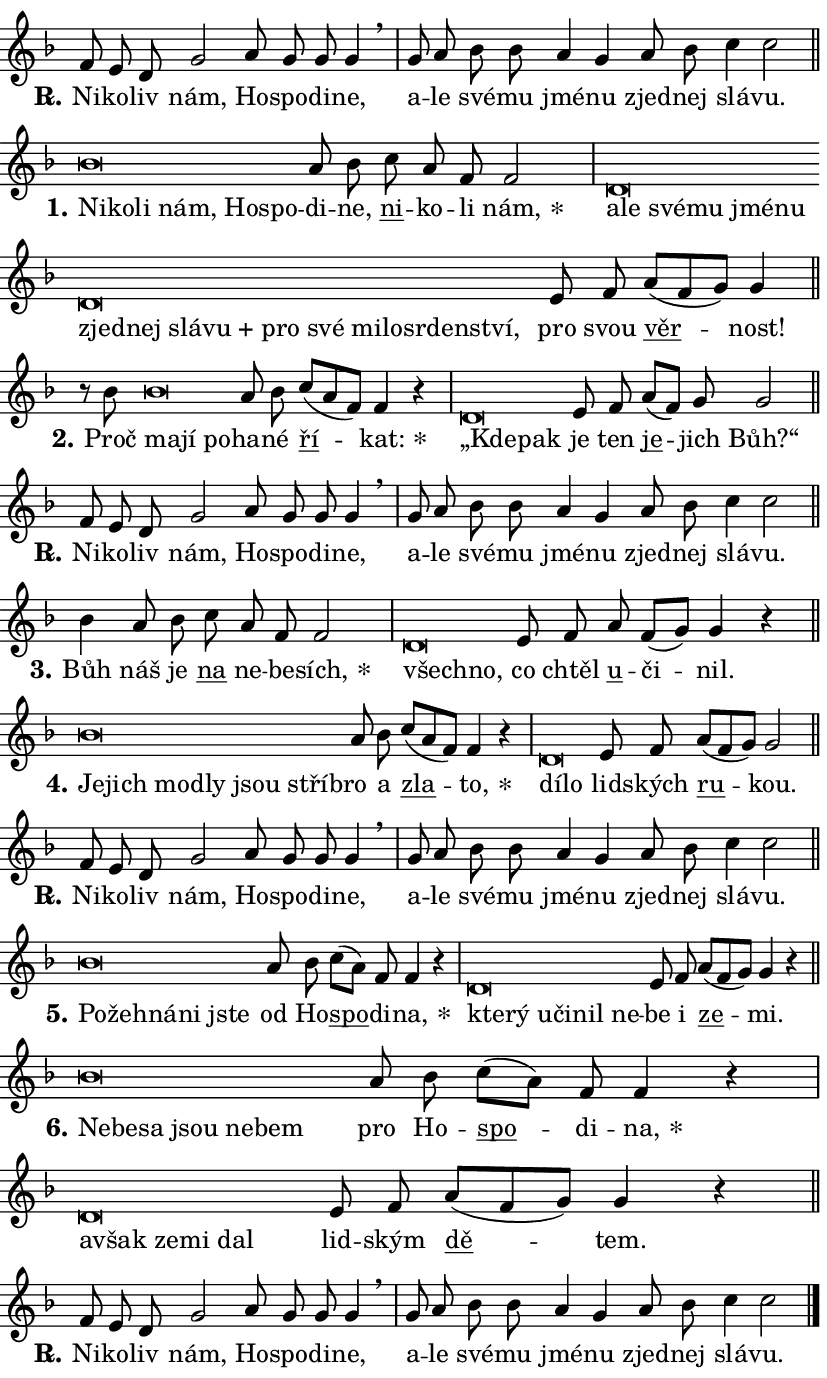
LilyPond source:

\version "2.24.0"
\header { tagline = "" }
\paper {
  indent = 0\cm
  top-margin = 0\cm
  right-margin = 0.13\cm % to fit lyric hyphens
  bottom-margin = 0\cm
  left-margin = 0\cm
  paper-width = 14\cm
  page-breaking = #ly:one-page-breaking
  system-system-spacing.basic-distance = #11
  score-system-spacing.basic-distance = #11
  ragged-last = ##f
}


%% Author: Thomas Morley
%% https://lists.gnu.org/archive/html/lilypond-user/2020-05/msg00002.html
#(define (line-position grob)
"Returns position of @var[grob} in current system:
   @code{'start}, if at first time-step
   @code{'end}, if at last time-step
   @code{'middle} otherwise
"
  (let* ((col (ly:item-get-column grob))
         (ln (ly:grob-object col 'left-neighbor))
         (rn (ly:grob-object col 'right-neighbor))
         (col-to-check-left (if (ly:grob? ln) ln col))
         (col-to-check-right (if (ly:grob? rn) rn col))
         (break-dir-left
           (and
             (ly:grob-property col-to-check-left 'non-musical #f)
             (ly:item-break-dir col-to-check-left)))
         (break-dir-right
           (and
             (ly:grob-property col-to-check-right 'non-musical #f)
             (ly:item-break-dir col-to-check-right))))
        (cond ((eqv? 1 break-dir-left) 'start)
              ((eqv? -1 break-dir-right) 'end)
              (else 'middle))))

#(define (tranparent-at-line-position vctor)
  (lambda (grob)
  "Relying on @code{line-position} select the relevant enry from @var{vctor}.
Used to determine transparency,"
    (case (line-position grob)
      ((end) (not (vector-ref vctor 0)))
      ((middle) (not (vector-ref vctor 1)))
      ((start) (not (vector-ref vctor 2))))))

noteHeadBreakVisibility =
#(define-music-function (break-visibility)(vector?)
"Makes @code{NoteHead}s transparent relying on @var{break-visibility}"
#{
  \override NoteHead.transparent =
    #(tranparent-at-line-position break-visibility)
#})

#(define delete-ledgers-for-transparent-note-heads
  (lambda (grob)
    "Reads whether a @code{NoteHead} is transparent.
If so this @code{NoteHead} is removed from @code{'note-heads} from
@var{grob}, which is supposed to be @code{LedgerLineSpanner}.
As a result ledgers are not printed for this @code{NoteHead}"
    (let* ((nhds-array (ly:grob-object grob 'note-heads))
           (nhds-list
             (if (ly:grob-array? nhds-array)
                 (ly:grob-array->list nhds-array)
                 '()))
           ;; Relies on the transparent-property being done before
           ;; Staff.LedgerLineSpanner.after-line-breaking is executed.
           ;; This is fragile ...
           (to-keep
             (remove
               (lambda (nhd)
                 (ly:grob-property nhd 'transparent #f))
               nhds-list)))
      ;; TODO find a better method to iterate over grob-arrays, similiar
      ;; to filter/remove etc for lists
      ;; For now rebuilt from scratch
      (set! (ly:grob-object grob 'note-heads)  '())
      (for-each
        (lambda (nhd)
          (ly:pointer-group-interface::add-grob grob 'note-heads nhd))
        to-keep))))

squashNotes = {
  \override NoteHead.X-extent = #'(-0.2 . 0.2)
  \override NoteHead.Y-extent = #'(-0.75 . 0)
  \override NoteHead.stencil =
    #(lambda (grob)
       (let ((pos (ly:grob-property grob 'staff-position)))
         (begin
           (if (< pos -7) (display "ERROR: Lower brevis then expected\n") (display ""))
           (if (<= pos -6) ly:text-interface::print ly:note-head::print))))
}
unSquashNotes = {
  \revert NoteHead.X-extent
  \revert NoteHead.Y-extent
  \revert NoteHead.stencil
}

hideNotes = \noteHeadBreakVisibility #begin-of-line-visible
unHideNotes = \noteHeadBreakVisibility #all-visible

% work-around for resetting accidentals
% https://lilypond.org/doc/v2.23/Documentation/notation/displaying-rhythms#unmetered-music
cadenzaMeasure = {
  \cadenzaOff
  \partial 1024 s1024
  \cadenzaOn
}

#(define-markup-command (accent layout props text) (markup?)
  "Underline accented syllable"
  (interpret-markup layout props
    #{\markup \override #'(offset . 4.3) \underline { #text }#}))

responsum = \markup \concat {
  "R" \hspace #-1.05 \path #0.1 #'((moveto 0 0.07) (lineto 0.9 0.8)) \hspace #0.05 "."
}

spaceSize = #0.6828661417322834 % exact space size for TeX Gyre Schola

\layout {
  \context {
    \Staff
    \remove "Time_signature_engraver"
    \override LedgerLineSpanner.after-line-breaking = #delete-ledgers-for-transparent-note-heads
  }
  \context {
    \Lyrics {
      \override LyricSpace.minimum-distance = \spaceSize
      \override LyricText.font-name = #"TeX Gyre Schola"
      \override LyricText.font-size = 1
      \override StanzaNumber.font-name = #"TeX Gyre Schola Bold"
      \override StanzaNumber.font-size = 1
    }
  }
  \context {
    \Score 
    \override NoteHead.text =
      #(lambda (grob) 
        (let ((pos (ly:grob-property grob 'staff-position)))
          #{\markup {
            \combine
              \halign #-0.55 \raise #(if (= pos -6) 0 0.5) \override #'(thickness . 2) \draw-line #'(3.2 . 0)
              \musicglyph "noteheads.sM1"
          }#}))
  }
}

% magnetic-lyrics.ily
%
%   written by
%     Jean Abou Samra <jean@abou-samra.fr>
%     Werner Lemberg <wl@gnu.org>
%
%   adapted by
%     Jiri Hon <jiri.hon@gmail.com>
%
% Version 2022-Apr-15

% https://www.mail-archive.com/lilypond-user@gnu.org/msg149350.html

#(define (Left_hyphen_pointer_engraver context)
   "Collect syllable-hyphen-syllable occurrences in lyrics and store
them in properties.  This engraver only looks to the left.  For
example, if the lyrics input is @code{foo -- bar}, it does the
following.

@itemize @bullet
@item
Set the @code{text} property of the @code{LyricHyphen} grob between
@q{foo} and @q{bar} to @code{foo}.

@item
Set the @code{left-hyphen} property of the @code{LyricText} grob with
text @q{foo} to the @code{LyricHyphen} grob between @q{foo} and
@q{bar}.
@end itemize

Use this auxiliary engraver in combination with the
@code{lyric-@/text::@/apply-@/magnetic-@/offset!} hook."
   (let ((hyphen #f)
         (text #f))
     (make-engraver
      (acknowledgers
       ((lyric-syllable-interface engraver grob source-engraver)
        (set! text grob)))
      (end-acknowledgers
       ((lyric-hyphen-interface engraver grob source-engraver)
        ;(when (not (grob::has-interface grob 'lyric-space-interface))
          (set! hyphen grob)));)
      ((stop-translation-timestep engraver)
       (when (and text hyphen)
         (ly:grob-set-object! text 'left-hyphen hyphen))
       (set! text #f)
       (set! hyphen #f)))))

#(define (lyric-text::apply-magnetic-offset! grob)
   "If the space between two syllables is less than the value in
property @code{LyricText@/.details@/.squash-threshold}, move the right
syllable to the left so that it gets concatenated with the left
syllable.

Use this function as a hook for
@code{LyricText@/.after-@/line-@/breaking} if the
@code{Left_@/hyphen_@/pointer_@/engraver} is active."
   (let ((hyphen (ly:grob-object grob 'left-hyphen #f)))
     (when hyphen
       (let ((left-text (ly:spanner-bound hyphen LEFT)))
         (when (grob::has-interface left-text 'lyric-syllable-interface)
           (let* ((common (ly:grob-common-refpoint grob left-text X))
                  (this-x-ext (ly:grob-extent grob common X))
                  (left-x-ext
                   (begin
                     ;; Trigger magnetism for left-text.
                     (ly:grob-property left-text 'after-line-breaking)
                     (ly:grob-extent left-text common X)))
                  ;; `delta` is the gap width between two syllables.
                  (delta (- (interval-start this-x-ext)
                            (interval-end left-x-ext)))
                  (details (ly:grob-property grob 'details))
                  (threshold (assoc-get 'squash-threshold details 0.2)))
             (when (< delta threshold)
               (let* (;; We have to manipulate the input text so that
                      ;; ligatures crossing syllable boundaries are not
                      ;; disabled.  For languages based on the Latin
                      ;; script this is essentially a beautification.
                      ;; However, for non-Western scripts it can be a
                      ;; necessity.
                      (lt (ly:grob-property left-text 'text))
                      (rt (ly:grob-property grob 'text))
                      (is-space (grob::has-interface hyphen 'lyric-space-interface))
                      (space (if is-space " " ""))
                      (extra-delta (if is-space spaceSize 0))
                      ;; Append new syllable.
                      (ltrt-space (if (and (string? lt) (string? rt))
                                (string-append lt space rt)
                                (make-concat-markup (list lt space rt))))
                      ;; Right-align `ltrt` to the right side.
                      (ltrt-space-markup (grob-interpret-markup
                               grob
                               (make-translate-markup
                                (cons (interval-length this-x-ext) 0)
                                (make-right-align-markup ltrt-space)))))
                 (begin
                   ;; Don't print `left-text`.
                   (ly:grob-set-property! left-text 'stencil #f)
                   ;; Set text and stencil (which holds all collected
                   ;; syllables so far) and shift it to the left.
                   (ly:grob-set-property! grob 'text ltrt-space)
                   (ly:grob-set-property! grob 'stencil ltrt-space-markup)
                   (ly:grob-translate-axis! grob (- (- delta extra-delta)) X))))))))))


#(define (lyric-hyphen::displace-bounds-first grob)
   ;; Make very sure this callback isn't triggered too early.
   (let ((left (ly:spanner-bound grob LEFT))
         (right (ly:spanner-bound grob RIGHT)))
     (ly:grob-property left 'after-line-breaking)
     (ly:grob-property right 'after-line-breaking)
     (ly:lyric-hyphen::print grob)))

squashThreshold = #0.4

\layout {
  \context {
    \Lyrics
    \consists #Left_hyphen_pointer_engraver
    \override LyricText.after-line-breaking =
      #lyric-text::apply-magnetic-offset!
    \override LyricHyphen.stencil = #lyric-hyphen::displace-bounds-first
    \override LyricText.details.squash-threshold = \squashThreshold
    \override LyricHyphen.minimum-distance = 0
    \override LyricHyphen.minimum-length = \squashThreshold
  }
}

squashText = \override LyricText.details.squash-threshold = 9999
unSquashText = \override LyricText.details.squash-threshold = \squashThreshold

leftText = \override LyricText.self-alignment-X = #LEFT
unLeftText = \revert LyricText.self-alignment-X

starOffset = #(lambda (grob) 
                (let ((x_offset (ly:self-alignment-interface::aligned-on-x-parent grob)))
                  (if (= x_offset 0) 0 (+ x_offset 1.2))))

star = #(define-music-function (syllable)(string?)
"Append star separator at the end of a syllable"
#{
  \once \override LyricText.X-offset = #starOffset
  \lyricmode { \markup {
    #syllable
    \override #'((font-name . "TeX Gyre Schola Bold")) \hspace #0.2 \lower #0.65 \larger "*"
  } }
#})

starAccent = #(define-music-function (syllable)(string?)
"Append star separator at the end of a syllable and make accent"
#{
  \once \override LyricText.X-offset = #starOffset
  \lyricmode { \markup {
    \accent #syllable
    \override #'((font-name . "TeX Gyre Schola Bold")) \hspace #0.2 \lower #0.65 \larger "*"
  } }
#})

breath = #(define-music-function (syllable)(string?)
"Append breathing indicator at the end of a syllable"
#{
  \lyricmode { \markup { #syllable "+" } }
#})

optionalBreath = #(define-music-function (syllable)(string?)
"Append optional breathing indicator at the end of a syllable"
#{
  \lyricmode { \markup { #syllable "(+)" } }
#})


\score {
    <<
        \new Voice = "melody" { \cadenzaOn \key f \major \relative { f'8 e d g2 a8 g g g4 \breathe \cadenzaMeasure \bar "|" g8 a bes bes a4 g \bar "" a8 bes c4 c2 \cadenzaMeasure \bar "||" \break } }
        \new Lyrics \lyricsto "melody" { \lyricmode { \set stanza = \responsum
Ni -- ko -- liv nám, Ho -- spo -- di -- ne, a -- le své -- mu jmé -- nu zjed -- nej slá -- vu. } }
    >>
    \layout {}
}

\score {
    <<
        \new Voice = "melody" { \cadenzaOn \key f \major \relative { \squashNotes bes'\breve*1/16 \hideNotes \breve*1/16 \bar "" \breve*1/16 \bar "" \breve*1/16 \bar "" \breve*1/16 \breve*1/16 \bar "" \unHideNotes \unSquashNotes a8 bes \bar "" c a f f2 \cadenzaMeasure \bar "|" \squashNotes d\breve*1/16 \hideNotes \breve*1/16 \bar "" \breve*1/16 \bar "" \breve*1/16 \bar "" \breve*1/16 \bar "" \breve*1/16 \bar "" \breve*1/16 \bar "" \breve*1/16 \bar "" \breve*1/16 \bar "" \breve*1/16 \bar "" \breve*1/16 \bar "" \breve*1/16 \bar "" \breve*1/16 \bar "" \breve*1/16 \bar "" \breve*1/16 \bar "" \breve*1/16 \breve*1/16 \bar "" \unHideNotes \unSquashNotes e8 f \bar "" a[( f g)] g4 \cadenzaMeasure \bar "||" \break } }
        \new Lyrics \lyricsto "melody" { \lyricmode { \set stanza = "1."
\leftText Ni -- \squashText ko -- li nám, Ho -- spo -- \unLeftText \unSquashText di -- ne, \markup \accent ni -- ko -- li \star nám, \leftText a -- \squashText le své -- mu jmé -- nu zjed -- nej slá -- \breath "vu" pro své mi -- lo -- sr -- den -- ství, \unLeftText \unSquashText pro svou \markup \accent věr -- nost! } }
    >>
    \layout {}
}

\score {
    <<
        \new Voice = "melody" { \cadenzaOn \key f \major \relative { r8 bes'8 \squashNotes bes\breve*1/16 \hideNotes \breve*1/16 \breve*1/16 \bar "" \unHideNotes \unSquashNotes a8 bes \bar "" c[( a f)] f4 r \cadenzaMeasure \bar "|" \squashNotes d\breve*1/16 \hideNotes \breve*1/16 \bar "" \unHideNotes \unSquashNotes e8 f \bar "" a[( f)] g g2 \cadenzaMeasure \bar "||" \break } }
        \new Lyrics \lyricsto "melody" { \lyricmode { \set stanza = "2."
Proč \leftText ma -- \squashText jí po -- \unLeftText \unSquashText ha -- né \markup \accent ří -- \star kat: \leftText „Kde -- \squashText pak \unLeftText \unSquashText je ten \markup \accent je -- jich Bůh?“ } }
    >>
    \layout {}
}

\score {
    <<
        \new Voice = "melody" { \cadenzaOn \key f \major \relative { f'8 e d g2 a8 g g g4 \breathe \cadenzaMeasure \bar "|" g8 a bes bes a4 g \bar "" a8 bes c4 c2 \cadenzaMeasure \bar "||" \break } }
        \new Lyrics \lyricsto "melody" { \lyricmode { \set stanza = \responsum
Ni -- ko -- liv nám, Ho -- spo -- di -- ne, a -- le své -- mu jmé -- nu zjed -- nej slá -- vu. } }
    >>
    \layout {}
}

\score {
    <<
        \new Voice = "melody" { \cadenzaOn \key f \major \relative { bes'4 a8 bes \bar "" c a f f2 \cadenzaMeasure \bar "|" \squashNotes d\breve*1/16 \hideNotes \breve*1/16 \bar "" \unHideNotes \unSquashNotes e8 f \bar "" a f[( g)] g4 r \cadenzaMeasure \bar "||" \break } }
        \new Lyrics \lyricsto "melody" { \lyricmode { \set stanza = "3."
Bůh náš je \markup \accent na ne -- be -- \star sích, \leftText všech -- \squashText no, \unLeftText \unSquashText co chtěl \markup \accent u -- či -- nil. } }
    >>
    \layout {}
}

\score {
    <<
        \new Voice = "melody" { \cadenzaOn \key f \major \relative { \squashNotes bes'\breve*1/16 \hideNotes \breve*1/16 \bar "" \breve*1/16 \bar "" \breve*1/16 \bar "" \breve*1/16 \breve*1/16 \bar "" \unHideNotes \unSquashNotes a8 bes \bar "" c[( a f)] f4 r \cadenzaMeasure \bar "|" \squashNotes d\breve*1/16 \hideNotes \breve*1/16 \bar "" \unHideNotes \unSquashNotes e8 f \bar "" a[( f g)] g2 \cadenzaMeasure \bar "||" \break } }
        \new Lyrics \lyricsto "melody" { \lyricmode { \set stanza = "4."
\leftText Je -- \squashText jich mo -- dly jsou stříb -- \unLeftText \unSquashText ro a \markup \accent zla -- \star to, \leftText dí -- \squashText lo \unLeftText \unSquashText lid -- ských \markup \accent ru -- kou. } }
    >>
    \layout {}
}

\score {
    <<
        \new Voice = "melody" { \cadenzaOn \key f \major \relative { f'8 e d g2 a8 g g g4 \breathe \cadenzaMeasure \bar "|" g8 a bes bes a4 g \bar "" a8 bes c4 c2 \cadenzaMeasure \bar "||" \break } }
        \new Lyrics \lyricsto "melody" { \lyricmode { \set stanza = \responsum
Ni -- ko -- liv nám, Ho -- spo -- di -- ne, a -- le své -- mu jmé -- nu zjed -- nej slá -- vu. } }
    >>
    \layout {}
}

\score {
    <<
        \new Voice = "melody" { \cadenzaOn \key f \major \relative { \squashNotes bes'\breve*1/16 \hideNotes \breve*1/16 \bar "" \breve*1/16 \bar "" \breve*1/16 \breve*1/16 \bar "" \unHideNotes \unSquashNotes a8 bes \bar "" c[( a)] f f4 r \cadenzaMeasure \bar "|" \squashNotes d\breve*1/16 \hideNotes \breve*1/16 \bar "" \breve*1/16 \bar "" \breve*1/16 \bar "" \breve*1/16 \breve*1/16 \bar "" \unHideNotes \unSquashNotes e8 f \bar "" a[( f g)] g4 r \cadenzaMeasure \bar "||" \break } }
        \new Lyrics \lyricsto "melody" { \lyricmode { \set stanza = "5."
\leftText Po -- \squashText žeh -- ná -- ni jste \unLeftText \unSquashText od Ho -- \markup \accent spo -- di -- \star na, \leftText kte -- \squashText rý u -- či -- nil ne -- \unLeftText \unSquashText be i \markup \accent ze -- mi. } }
    >>
    \layout {}
}

\score {
    <<
        \new Voice = "melody" { \cadenzaOn \key f \major \relative { \squashNotes bes'\breve*1/16 \hideNotes \breve*1/16 \bar "" \breve*1/16 \bar "" \breve*1/16 \bar "" \breve*1/16 \breve*1/16 \bar "" \unHideNotes \unSquashNotes a8 bes \bar "" c[( a)] f f4 r \cadenzaMeasure \bar "|" \squashNotes d\breve*1/16 \hideNotes \breve*1/16 \bar "" \breve*1/16 \bar "" \breve*1/16 \breve*1/16 \bar "" \unHideNotes \unSquashNotes e8 f \bar "" a[( f g)] g4 r \cadenzaMeasure \bar "||" \break } }
        \new Lyrics \lyricsto "melody" { \lyricmode { \set stanza = "6."
\leftText Ne -- \squashText be -- sa jsou ne -- bem \unLeftText \unSquashText pro Ho -- \markup \accent spo -- di -- \star na, \leftText a -- \squashText však ze -- mi dal \unLeftText \unSquashText lid -- ským \markup \accent dě -- tem. } }
    >>
    \layout {}
}

\score {
    <<
        \new Voice = "melody" { \cadenzaOn \key f \major \relative { f'8 e d g2 a8 g g g4 \breathe \cadenzaMeasure \bar "|" g8 a bes bes a4 g \bar "" a8 bes c4 c2 \cadenzaMeasure \bar "||" \break } \bar "|." }
        \new Lyrics \lyricsto "melody" { \lyricmode { \set stanza = \responsum
Ni -- ko -- liv nám, Ho -- spo -- di -- ne, a -- le své -- mu jmé -- nu zjed -- nej slá -- vu. } }
    >>
    \layout {}
}
